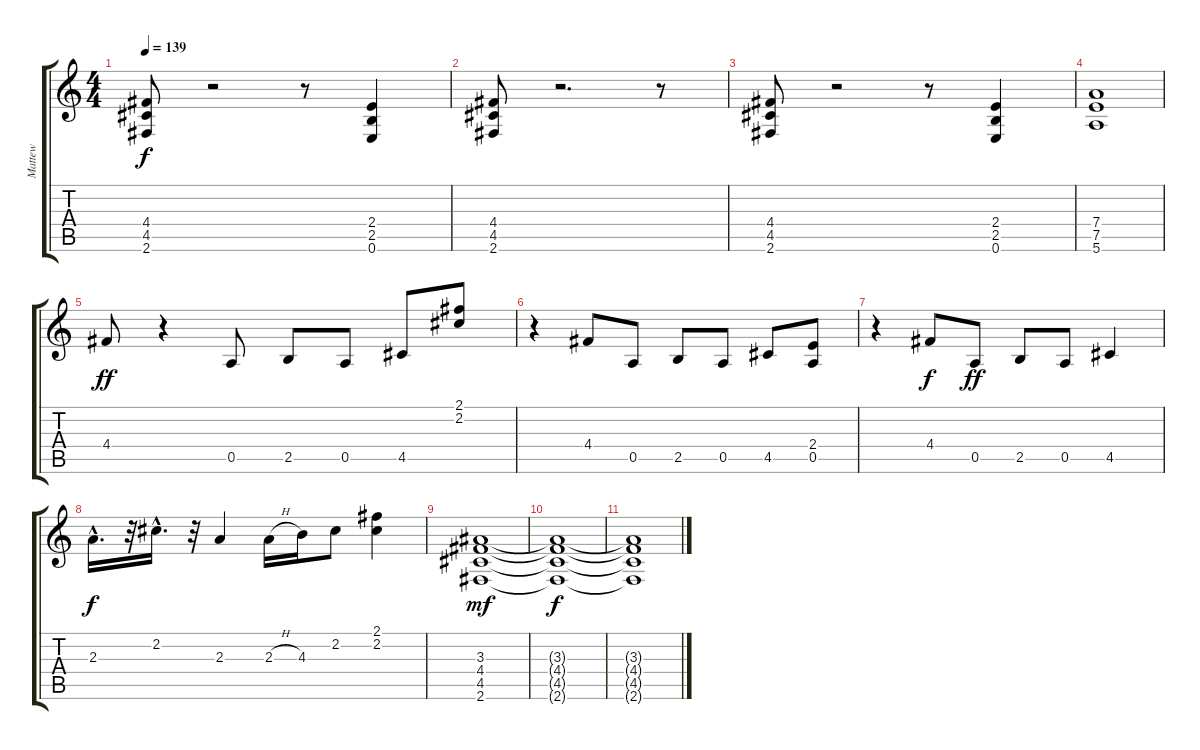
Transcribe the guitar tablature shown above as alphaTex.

\track ("Mattew" "Mattew") {instrument overdrivenguitar}
\staff {score tabs}
\tuning (E4 B3 G3 D3 A2 E2) {hide}
\ts (4 4)
\tempo 139
\clef g2
\ks c
(4.4 4.5 2.6).8{dy f volume 13} r.2 r.8 (2.4 2.5 0.6).4 |
(4.4 4.5 2.6).8 r.2{d} r.8 |
(4.4 4.5 2.6).8 r.2 r.8 (2.4 2.5 0.6).4 |
(7.4 7.5 5.6).1{volume 10} |
4.4.8{dy ff volume 13} r.4 0.5.8 2.5.8 0.5.8 4.5.8 (2.1 2.2).8 |
r.4 4.4.8 0.5.8 2.5.8 0.5.8 4.5.8 (2.4 0.5).8 |
r.4{volume 13} 4.4.8{dy f} 0.5.8{dy ff} 2.5.8 0.5.8 4.5.4 |
2.3{hac}.16{d dy f} r.32 2.2{hac}.16{d} r.32 2.3.4 2.3{h}.16 4.3.16 2.2.8 (2.1 2.2).4 |
(3.3 4.4 4.5 2.6).1{dy mf volume 4} |
(3.3{t} 4.4{t} 4.5{t} 2.6{t}).1{dy f} |
(3.3{t} 4.4{t} 4.5{t} 2.6{t}).1
